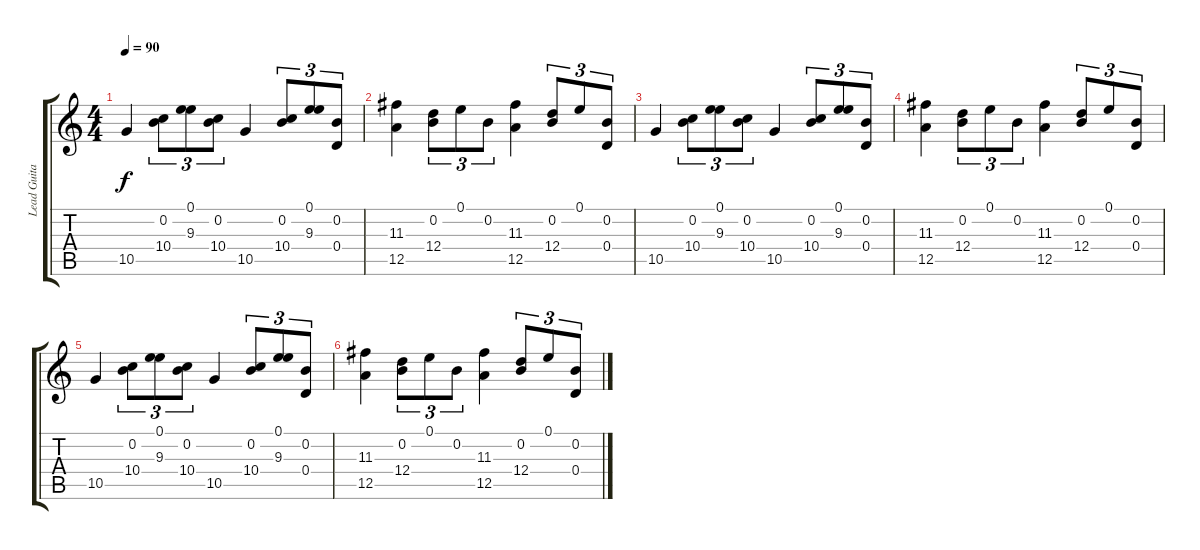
\track ("Lead Guitar" "Lead Guita") {instrument acousticguitarnylon}
\staff {score tabs}
\tuning (E4 B3 G3 D3 A2 E2) {hide}
\ts (4 4)
\tempo 90
\clef g2
\ks c
10.5.4{dy f} (0.2 10.4).8{tu (3 2)} (0.1 9.3).8{tu (3 2)} (0.2 10.4).8{tu (3 2)} 10.5.4 (0.2 10.4).8{tu (3 2)} (0.1 9.3).8{tu (3 2)} (0.2 0.4).8{tu (3 2)} |
(11.3 12.5).4 (0.2 12.4).8{tu (3 2)} 0.1.8{tu (3 2)} 0.2.8{tu (3 2)} (11.3 12.5).4 (0.2 12.4).8{tu (3 2)} 0.1.8{tu (3 2)} (0.2 0.4).8{tu (3 2)} |
10.5.4 (0.2 10.4).8{tu (3 2)} (0.1 9.3).8{tu (3 2)} (0.2 10.4).8{tu (3 2)} 10.5.4 (0.2 10.4).8{tu (3 2)} (0.1 9.3).8{tu (3 2)} (0.2 0.4).8{tu (3 2)} |
(11.3 12.5).4 (0.2 12.4).8{tu (3 2)} 0.1.8{tu (3 2)} 0.2.8{tu (3 2)} (11.3 12.5).4 (0.2 12.4).8{tu (3 2)} 0.1.8{tu (3 2)} (0.2 0.4).8{tu (3 2)} |
10.5.4 (0.2 10.4).8{tu (3 2)} (0.1 9.3).8{tu (3 2)} (0.2 10.4).8{tu (3 2)} 10.5.4 (0.2 10.4).8{tu (3 2)} (0.1 9.3).8{tu (3 2)} (0.2 0.4).8{tu (3 2)} |
(11.3 12.5).4 (0.2 12.4).8{tu (3 2)} 0.1.8{tu (3 2)} 0.2.8{tu (3 2)} (11.3 12.5).4 (0.2 12.4).8{tu (3 2)} 0.1.8{tu (3 2)} (0.2 0.4).8{tu (3 2)}
